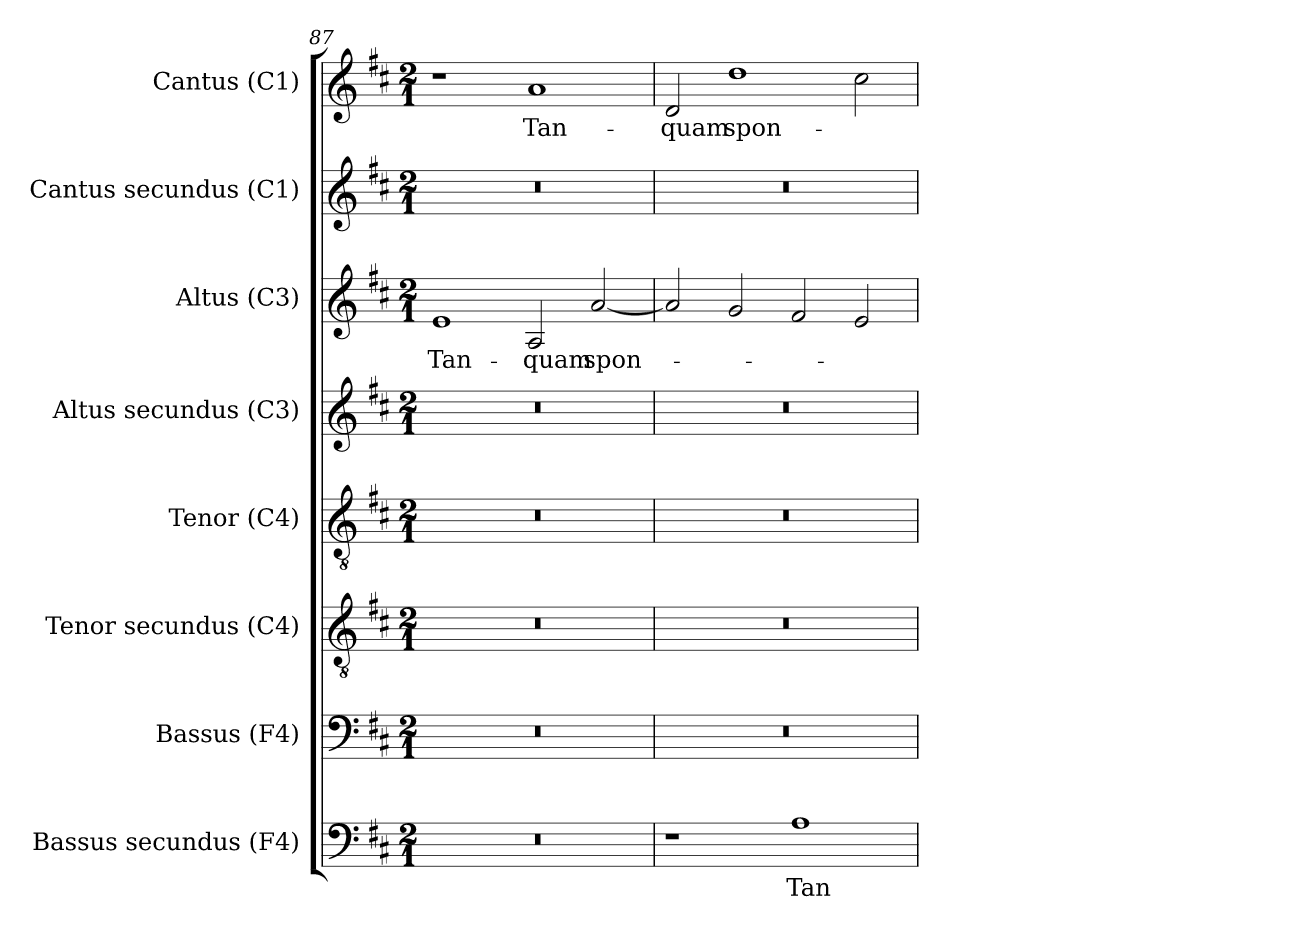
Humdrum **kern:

**kern	**text	**kern	**kern	**kern	**kern	**kern	**text	**kern	**kern	**text
*part8	*part8	*part7	*part6	*part5	*part4	*part3	*part3	*part2	*part1	*part1
*staff8	*staff8	*staff7	*staff6	*staff5	*staff4	*staff3	*staff3	*staff2	*staff1	*staff1
*I"Bassus secundus (F4)	*	*I"Bassus (F4)	*I"Tenor secundus (C4)	*I"Tenor (C4)	*I"Altus secundus (C3)	*I"Altus (C3)	*	*I"Cantus secundus (C1)	*I"Cantus (C1)	*
*I'B2	*	*I'B.	*I'T2	*I'T.	*I'A2	*I'A.	*	*I'C2	*I'C.	*
!!LO:PB:g=z
*clefF4	*	*clefF4	*clefGv2	*clefGv2	*clefG2	*clefG2	*	*clefG2	*clefG2	*
*	*	*	*	*ITrd7c12	*	*	*	*	*	*
*k[f#c#]	*	*k[f#c#]	*k[f#c#]	*k[f#c#]	*k[f#c#]	*k[f#c#]	*	*k[f#c#]	*k[f#c#]	*
*D:	*	*D:	*D:	*D:	*D:	*D:	*	*D:	*D:	*
*M2/1	*	*M2/1	*M2/1	*M2/1	*M2/1	*M2/1	*	*M2/1	*M2/1	*
=87	=87	=87	=87	=87	=87	=87	=87	=87	=87	=87
!LO:N:vis=1	!	!LO:N:vis=1	!LO:N:vis=1	!LO:N:vis=1	!LO:N:vis=1	!	!	!	!	!
!	!	!	!	!	!	!	!LO:LY:b:color=#000000	!LO:N:vis=1	!	!
0r	.	0r	0r	0r	0r	1ei	Tan-	0r	1r	.
!	!	!	!	!	!	!	!LO:LY:b:color=#000000	!	!	!
!	!	!	!	!	!	!	!	!	!	!LO:LY:b:color=#000000
.	.	.	.	.	.	2Ai/	-quam	.	1ai	Tan-
!	!	!	!	!	!	!	!LO:LY:b:color=#000000	!	!	!
.	.	.	.	.	.	[2ai/	spon-	.	.	.
=88	=88	=88	=88	=88	=88	=88	=88	=88	=88	=88
!	!	!LO:N:vis=1	!LO:N:vis=1	!LO:N:vis=1	!LO:N:vis=1	!	!	!LO:N:vis=1	!	!
!	!	!	!	!	!	!	!	!	!	!LO:LY:b:color=#000000
1r	.	0r	0r	0r	0r	2ai/]	.	0r	2di/	-quam
!	!	!	!	!	!	!	!	!	!	!LO:LY:b:color=#000000
.	.	.	.	.	.	2gi/	.	.	1ddi	spon-
!	!LO:LY:b:color=#000000	!	!	!	!	!	!	!	!	!
1Ai	Tan-	.	.	.	.	2f#i/	.	.	.	.
.	.	.	.	.	.	2ei/	.	.	2cc#i\	.
=	=	=	=	=	=	=	=	=	=	=
*-	*-	*-	*-	*-	*-	*-	*-	*-	*-	*-
